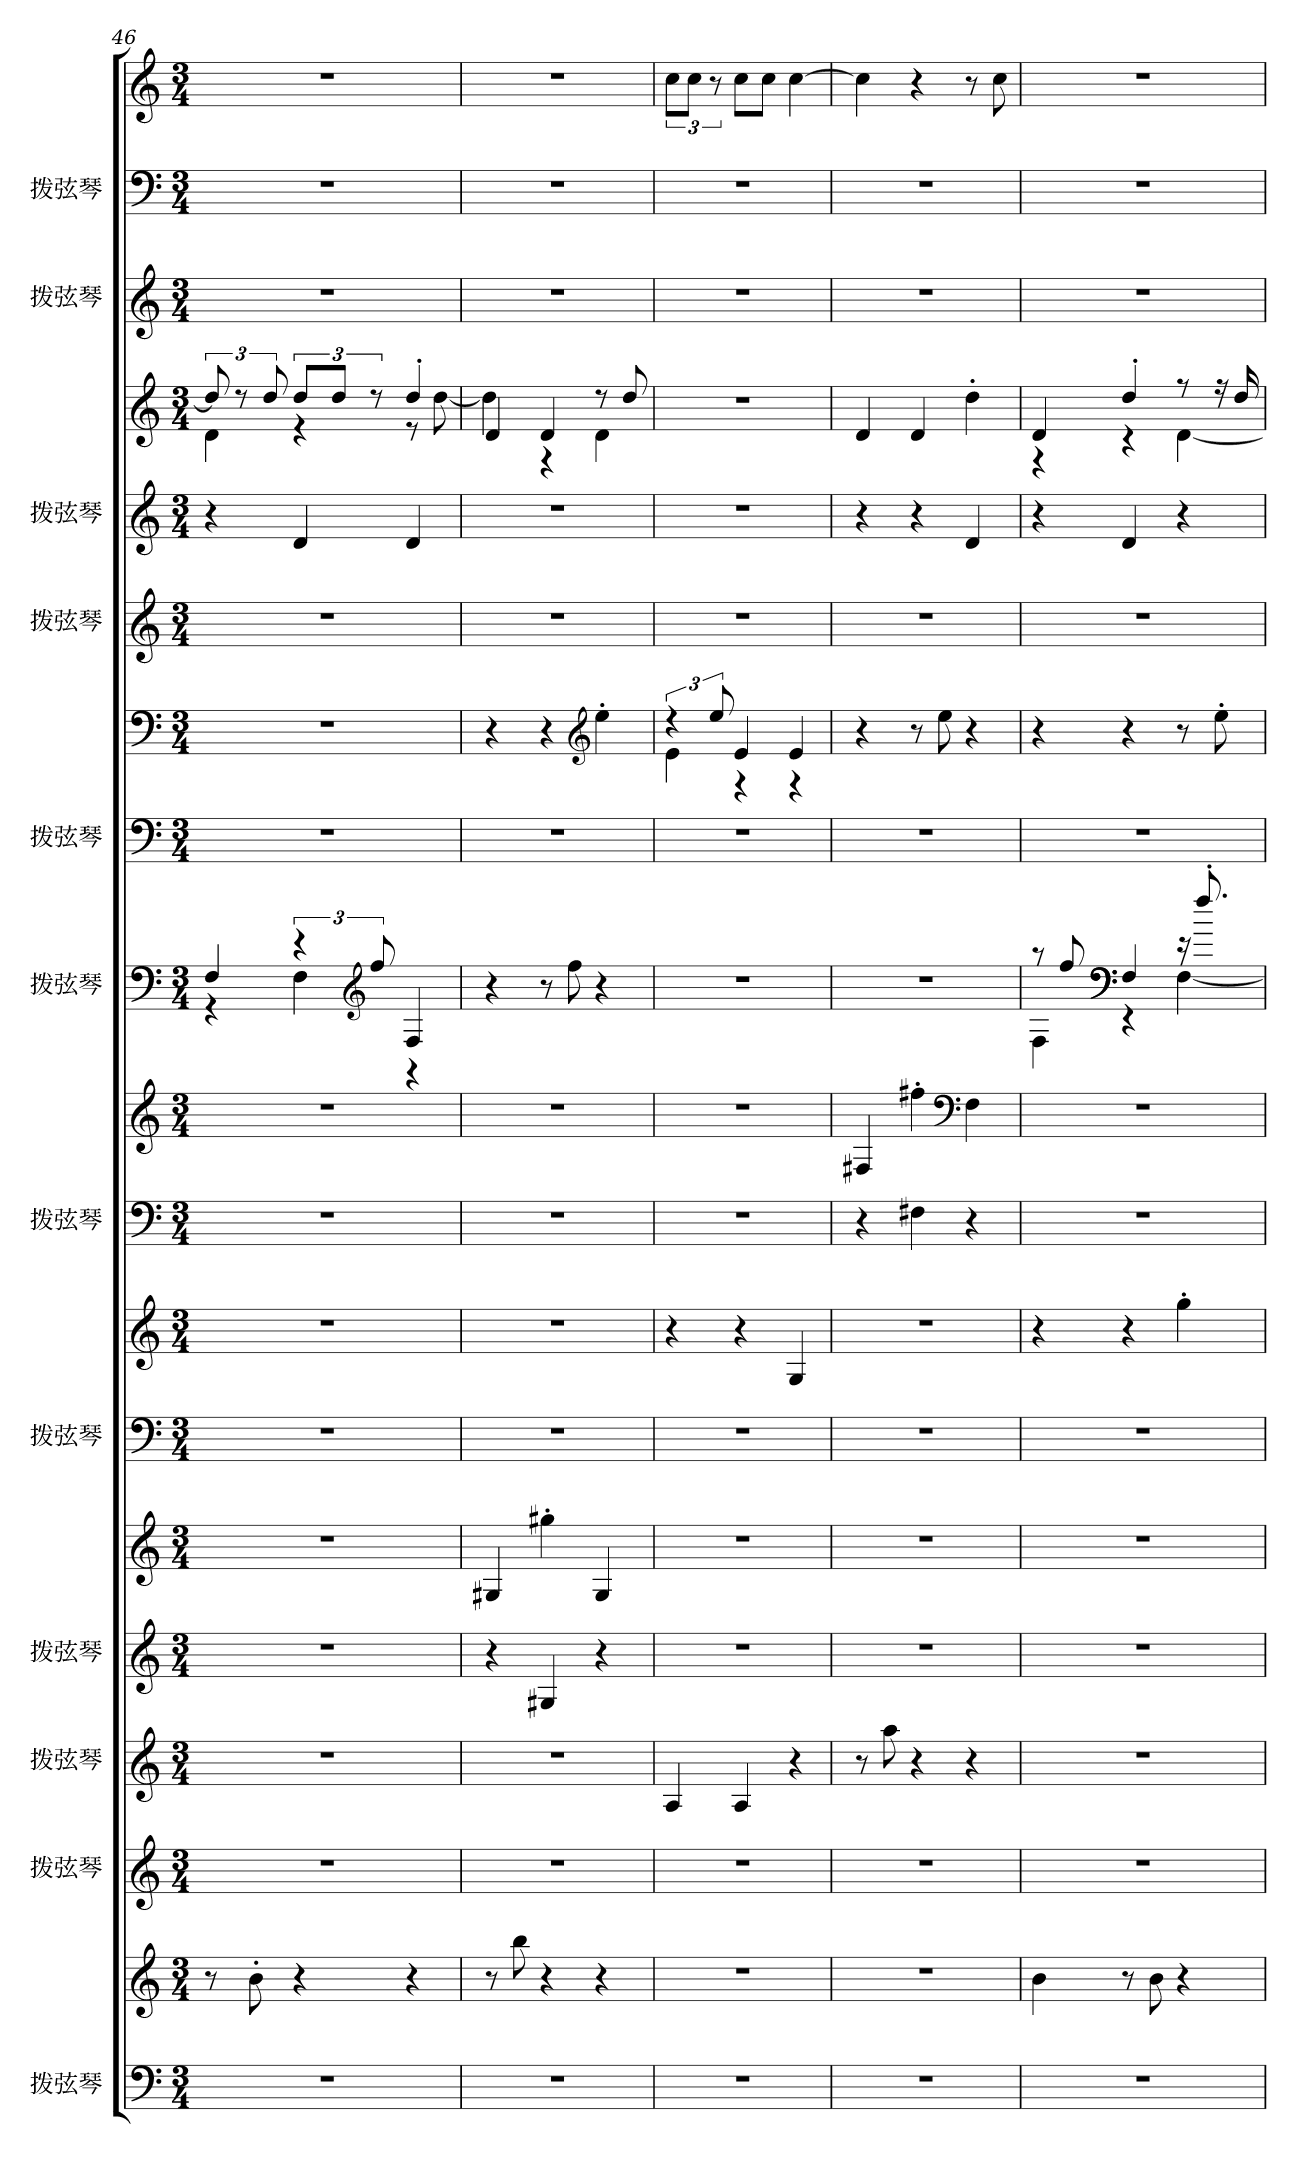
**kern	**kern	**kern	**kern	**kern	**kern	**kern	**kern	**kern	**kern	**kern	**kern	**kern	**kern	**kern	**kern	**kern	**kern	**kern
*part12	*part12	*part11	*part10	*part9	*part9	*part8	*part8	*part7	*part7	*part6	*part5	*part5	*part4	*part3	*part3	*part2	*part1	*part1
*staff19	*staff18	*staff17	*staff16	*staff15	*staff14	*staff13	*staff12	*staff11	*staff10	*staff9	*staff8	*staff7	*staff6	*staff5	*staff4	*staff3	*staff2	*staff1
*I"拨弦琴	*	*I"拨弦琴	*I"拨弦琴	*I"拨弦琴	*	*I"拨弦琴	*	*I"拨弦琴	*	*I"拨弦琴	*I"拨弦琴	*	*I"拨弦琴	*I"拨弦琴	*	*I"拨弦琴	*I"拨弦琴	*
!!LO:PB:g=z
*clefF4	*clefG2	*clefG2	*clefG2	*clefG2	*clefG2	*clefF4	*clefG2	*clefF4	*clefG2	*clefF4	*clefF4	*clefF4	*clefG2	*clefG2	*clefG2	*clefG2	*clefF4	*clefG2
*k[]	*k[]	*k[]	*k[]	*k[]	*k[]	*k[]	*k[]	*k[]	*k[]	*k[]	*k[]	*k[]	*k[]	*k[]	*k[]	*k[]	*k[]	*k[]
*M3/4	*M3/4	*M3/4	*M3/4	*M3/4	*M3/4	*M3/4	*M3/4	*M3/4	*M3/4	*M3/4	*M3/4	*M3/4	*M3/4	*M3/4	*M3/4	*M3/4	*M3/4	*M3/4
=46	=46	=46	=46	=46	=46	=46	=46	=46	=46	=46	=46	=46	=46	=46	=46	=46	=46	=46
*	*	*	*	*	*	*	*	*	*	*^	*	*	*	*	*^	*	*	*
2.r	8r	2.r	2.r	2.r	2.r	2.r	2.r	2.r	2.r	4F/	4r	2.r	2.r	2.r	4r	12dd/]	4d\	2.r	2.r	2.r
.	.	.	.	.	.	.	.	.	.	.	.	.	.	.	.	12r	.	.	.	.
.	8b'\	.	.	.	.	.	.	.	.	.	.	.	.	.	.	.	.	.	.	.
.	.	.	.	.	.	.	.	.	.	.	.	.	.	.	.	12dd/	.	.	.	.
.	4r	.	.	.	.	.	.	.	.	6r	4F\	.	.	.	4d/	12dd/L	4r	.	.	.
.	.	.	.	.	.	.	.	.	.	.	.	.	.	.	.	12dd/J	.	.	.	.
*	*	*	*	*	*	*	*	*	*	*clefG2	*	*	*	*	*	*	*	*	*	*
.	.	.	.	.	.	.	.	.	.	12ff/	.	.	.	.	.	12r	.	.	.	.
.	4r	.	.	.	.	.	.	.	.	4F/	4r	.	.	.	4d/	4dd'/	8r	.	.	.
.	.	.	.	.	.	.	.	.	.	.	.	.	.	.	.	.	[8dd\	.	.	.
*	*	*	*	*	*	*	*	*	*	*v	*v	*	*	*	*	*	*	*	*	*
=47	=47	=47	=47	=47	=47	=47	=47	=47	=47	=47	=47	=47	=47	=47	=47	=47	=47	=47	=47
2.r	8r	2.r	2.r	4r	4G#X/	2.r	2.r	2.r	2.r	4r	2.r	4r	2.r	2.r	4d/	4dd\]	2.r	2.r	2.r
.	8bb\	.	.	.	.	.	.	.	.	.	.	.	.	.	.	.	.	.	.
.	4r	.	.	4G#X/	4gg#X'\	.	.	.	.	8r	.	4r	.	.	4d/	4r	.	.	.
.	.	.	.	.	.	.	.	.	.	8ff\	.	.	.	.	.	.	.	.	.
*	*	*	*	*	*	*	*	*	*	*	*	*clefG2	*	*	*	*	*	*	*
.	4r	.	.	4r	4G#/	.	.	.	.	4r	.	4ee'\	.	.	8r	4d\	.	.	.
.	.	.	.	.	.	.	.	.	.	.	.	.	.	.	8dd/	.	.	.	.
*	*	*	*	*	*	*	*	*	*	*	*	*	*	*	*v	*v	*	*	*
=48	=48	=48	=48	=48	=48	=48	=48	=48	=48	=48	=48	=48	=48	=48	=48	=48	=48	=48
*	*	*	*	*	*	*	*	*	*	*	*	*^	*	*	*	*	*	*
2.r	2.r	2.r	4A/	2.r	2.r	2.r	4r	2.r	2.r	2.r	2.r	6r	4e\	2.r	2.r	2.r	2.r	2.r	12cc\L
.	.	.	.	.	.	.	.	.	.	.	.	.	.	.	.	.	.	.	12cc\J
.	.	.	.	.	.	.	.	.	.	.	.	12ee/	.	.	.	.	.	.	12r
.	.	.	4A/	.	.	.	4r	.	.	.	.	4e/	4r	.	.	.	.	.	8cc\L
.	.	.	.	.	.	.	.	.	.	.	.	.	.	.	.	.	.	.	8cc\J
.	.	.	4r	.	.	.	4G/	.	.	.	.	4e/	4r	.	.	.	.	.	[4cc\
*	*	*	*	*	*	*	*	*	*	*	*	*v	*v	*	*	*	*	*	*
=49	=49	=49	=49	=49	=49	=49	=49	=49	=49	=49	=49	=49	=49	=49	=49	=49	=49	=49
2.r	2.r	2.r	8r	2.r	2.r	2.r	2.r	4r	4F#X/	2.r	2.r	4r	2.r	4r	4d/	2.r	2.r	4cc\]
.	.	.	8aa\	.	.	.	.	.	.	.	.	.	.	.	.	.	.	.
.	.	.	4r	.	.	.	.	4F#X\	4ff#X'\	.	.	8r	.	4r	4d/	.	.	4r
.	.	.	.	.	.	.	.	.	.	.	.	8ee\	.	.	.	.	.	.
*	*	*	*	*	*	*	*	*	*clefF4	*	*	*	*	*	*	*	*	*
.	.	.	4r	.	.	.	.	4r	4F#\	.	.	4r	.	4d/	4dd'\	.	.	8r
.	.	.	.	.	.	.	.	.	.	.	.	.	.	.	.	.	.	8cc\
!!LO:PB:g=z
=50	=50	=50	=50	=50	=50	=50	=50	=50	=50	=50	=50	=50	=50	=50	=50	=50	=50	=50
*	*	*	*	*	*	*	*	*	*	*^	*	*	*	*	*^	*	*	*
2.r	4b\	2.r	2.r	2.r	2.r	2.r	4r	2.r	2.r	8r	4F\	2.r	4r	2.r	4r	4d/	4r	2.r	2.r	2.r
.	.	.	.	.	.	.	.	.	.	8ff/	.	.	.	.	.	.	.	.	.	.
*	*	*	*	*	*	*	*	*	*	*clefF4	*	*	*	*	*	*	*	*	*	*
.	8r	.	.	.	.	.	4r	.	.	4F/	4r	.	4r	.	4d/	4dd'/	4r	.	.	.
.	8b\	.	.	.	.	.	.	.	.	.	.	.	.	.	.	.	.	.	.	.
.	4r	.	.	.	.	.	4gg'\	.	.	16r	[4F\	.	8r	.	4r	8r	[4d\	.	.	.
.	.	.	.	.	.	.	.	.	.	8.ff'/	.	.	.	.	.	.	.	.	.	.
.	.	.	.	.	.	.	.	.	.	.	.	.	8ee'\	.	.	16r	.	.	.	.
.	.	.	.	.	.	.	.	.	.	.	.	.	.	.	.	16dd/	.	.	.	.
*	*	*	*	*	*	*	*	*	*	*v	*v	*	*	*	*	*v	*v	*	*	*
=	=	=	=	=	=	=	=	=	=	=	=	=	=	=	=	=	=	=
*-	*-	*-	*-	*-	*-	*-	*-	*-	*-	*-	*-	*-	*-	*-	*-	*-	*-	*-
